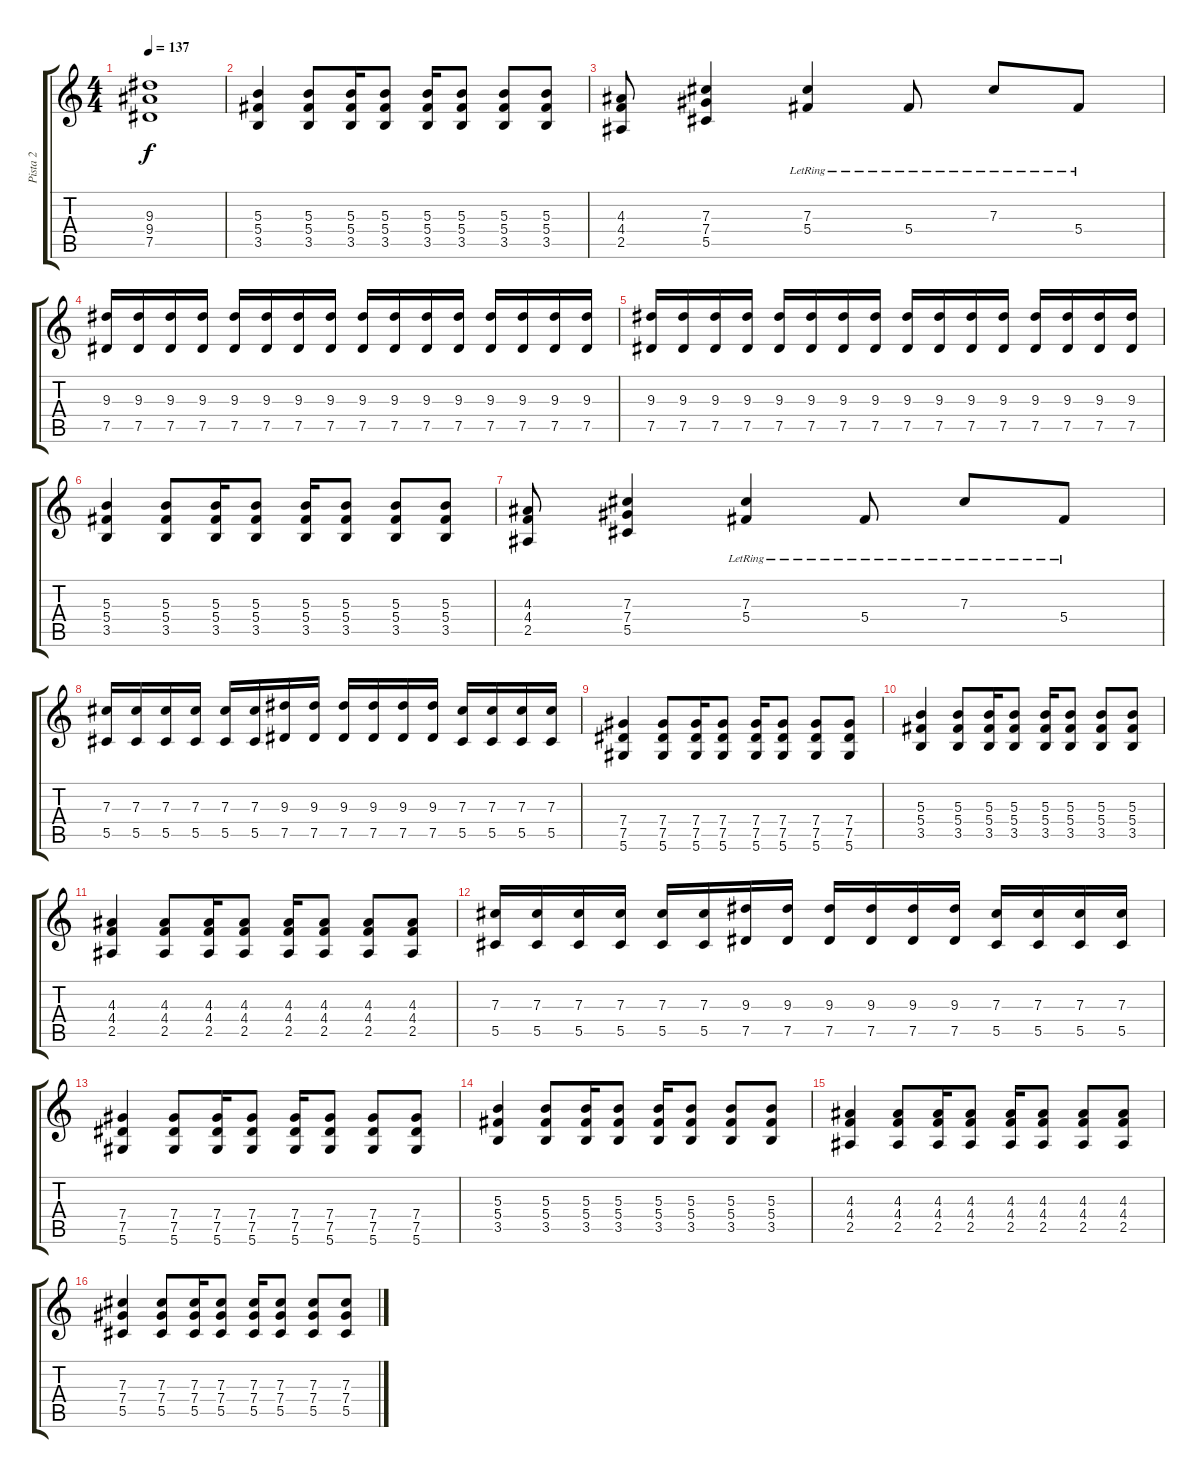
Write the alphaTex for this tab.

\track ("Pista 2" "Pista 2") {instrument overdrivenguitar}
\staff {score tabs}
\tuning (Eb4 Bb3 Gb3 Db3 Ab2 Eb2) {hide}
\ts (4 4)
\tempo 137
\clef g2
\ks c
(9.3{t} 9.4{t} 7.5{t}).1{dy f} |
(5.3 5.4 3.5).4 (5.3 5.4 3.5).8 (5.3 5.4 3.5).16 (5.3 5.4 3.5).8 (5.3 5.4 3.5).16 (5.3 5.4 3.5).8 (5.3 5.4 3.5).8 (5.3 5.4 3.5).8 |
(4.3 4.4 2.5).8 (7.3 7.4 5.5).4 (7.3{lr} 5.4{lr}).4 5.4{lr}.8 7.3{lr}.8 5.4{lr}.8 |
(9.3 7.5).16 (9.3 7.5).16 (9.3 7.5).16 (9.3 7.5).16 (9.3 7.5).16 (9.3 7.5).16 (9.3 7.5).16 (9.3 7.5).16 (9.3 7.5).16 (9.3 7.5).16 (9.3 7.5).16 (9.3 7.5).16 (9.3 7.5).16 (9.3 7.5).16 (9.3 7.5).16 (9.3 7.5).16 |
(9.3 7.5).16 (9.3 7.5).16 (9.3 7.5).16 (9.3 7.5).16 (9.3 7.5).16 (9.3 7.5).16 (9.3 7.5).16 (9.3 7.5).16 (9.3 7.5).16 (9.3 7.5).16 (9.3 7.5).16 (9.3 7.5).16 (9.3 7.5).16 (9.3 7.5).16 (9.3 7.5).16 (9.3 7.5).16 |
(5.3 5.4 3.5).4 (5.3 5.4 3.5).8 (5.3 5.4 3.5).16 (5.3 5.4 3.5).8 (5.3 5.4 3.5).16 (5.3 5.4 3.5).8 (5.3 5.4 3.5).8 (5.3 5.4 3.5).8 |
(4.3 4.4 2.5).8 (7.3 7.4 5.5).4 (7.3{lr} 5.4{lr}).4 5.4{lr}.8 7.3{lr}.8 5.4{lr}.8 |
(7.3 5.5).16 (7.3 5.5).16 (7.3 5.5).16 (7.3 5.5).16 (7.3 5.5).16 (7.3 5.5).16 (9.3 7.5).16 (9.3 7.5).16 (9.3 7.5).16 (9.3 7.5).16 (9.3 7.5).16 (9.3 7.5).16 (7.3 5.5).16 (7.3 5.5).16 (7.3 5.5).16 (7.3 5.5).16 |
(7.4 7.5 5.6).4 (7.4 7.5 5.6).8 (7.4 7.5 5.6).16 (7.4 7.5 5.6).8 (7.4 7.5 5.6).16 (7.4 7.5 5.6).8 (7.4 7.5 5.6).8 (7.4 7.5 5.6).8 |
(5.3 5.4 3.5).4 (5.3 5.4 3.5).8 (5.3 5.4 3.5).16 (5.3 5.4 3.5).8 (5.3 5.4 3.5).16 (5.3 5.4 3.5).8 (5.3 5.4 3.5).8 (5.3 5.4 3.5).8 |
(4.3 4.4 2.5).4 (4.3 4.4 2.5).8 (4.3 4.4 2.5).16 (4.3 4.4 2.5).8 (4.3 4.4 2.5).16 (4.3 4.4 2.5).8 (4.3 4.4 2.5).8 (4.3 4.4 2.5).8 |
(7.3 5.5).16 (7.3 5.5).16 (7.3 5.5).16 (7.3 5.5).16 (7.3 5.5).16 (7.3 5.5).16 (9.3 7.5).16 (9.3 7.5).16 (9.3 7.5).16 (9.3 7.5).16 (9.3 7.5).16 (9.3 7.5).16 (7.3 5.5).16 (7.3 5.5).16 (7.3 5.5).16 (7.3 5.5).16 |
(7.4 7.5 5.6).4 (7.4 7.5 5.6).8 (7.4 7.5 5.6).16 (7.4 7.5 5.6).8 (7.4 7.5 5.6).16 (7.4 7.5 5.6).8 (7.4 7.5 5.6).8 (7.4 7.5 5.6).8 |
(5.3 5.4 3.5).4 (5.3 5.4 3.5).8 (5.3 5.4 3.5).16 (5.3 5.4 3.5).8 (5.3 5.4 3.5).16 (5.3 5.4 3.5).8 (5.3 5.4 3.5).8 (5.3 5.4 3.5).8 |
(4.3 4.4 2.5).4 (4.3 4.4 2.5).8 (4.3 4.4 2.5).16 (4.3 4.4 2.5).8 (4.3 4.4 2.5).16 (4.3 4.4 2.5).8 (4.3 4.4 2.5).8 (4.3 4.4 2.5).8 |
(7.3 7.4 5.5).4 (7.3 7.4 5.5).8 (7.3 7.4 5.5).16 (7.3 7.4 5.5).8 (7.3 7.4 5.5).16 (7.3 7.4 5.5).8 (7.3 7.4 5.5).8 (7.3 7.4 5.5).8
